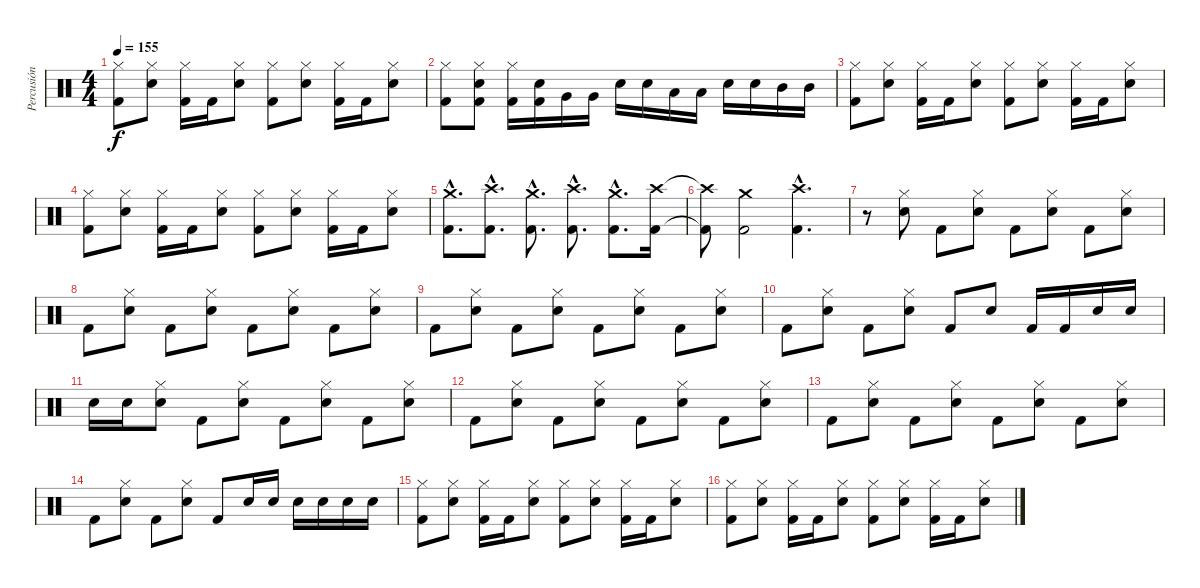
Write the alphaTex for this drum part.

\track ("Percusión" "Percusión") {instrument percussion}
\staff {score}
\articulation defaults
\ts (4 4)
\tempo 155
\clef neutral
\ks c
("Kick (hit) 2" "Hi-Hat (closed)").8{dy f} ("Electric Snare (hit)" "Hi-Hat (closed)").8 ("Kick (hit) 2" "Hi-Hat (closed)").16 "Kick (hit) 2".16 ("Electric Snare (hit)" "Hi-Hat (closed)").8 ("Kick (hit) 2" "Hi-Hat (closed)").8 ("Electric Snare (hit)" "Hi-Hat (closed)").8 ("Kick (hit) 2" "Hi-Hat (closed)").16 "Kick (hit) 2".16 ("Electric Snare (hit)" "Hi-Hat (closed)").8 |
("Kick (hit) 2" "Hi-Hat (closed)").8 ("Kick (hit) 2" "Hi-Hat (closed)" "Electric Snare (hit)").8 ("Kick (hit) 2" "Hi-Hat (closed)").16 ("Kick (hit) 2" "Electric Snare (hit)").16 "Very Low Tom (hit)".16 "Very Low Tom (hit)".16 "Electric Snare (hit)".16 "Electric Snare (hit)".16 "Low Tom (hit)".16 "Low Tom (hit)".16 "Electric Snare (hit)".16 "Electric Snare (hit)".16 "Mid Tom (hit)".16 "Mid Tom (hit)".16 |
("Kick (hit) 2" "Hi-Hat (closed)").8 ("Electric Snare (hit)" "Hi-Hat (closed)").8 ("Kick (hit) 2" "Hi-Hat (closed)").16 "Kick (hit) 2".16 ("Electric Snare (hit)" "Hi-Hat (closed)").8 ("Kick (hit) 2" "Hi-Hat (closed)").8 ("Electric Snare (hit)" "Hi-Hat (closed)").8 ("Kick (hit) 2" "Hi-Hat (closed)").16 "Kick (hit) 2".16 ("Electric Snare (hit)" "Hi-Hat (closed)").8 |
("Kick (hit) 2" "Hi-Hat (closed)").8 ("Electric Snare (hit)" "Hi-Hat (closed)").8 ("Kick (hit) 2" "Hi-Hat (closed)").16 "Kick (hit) 2".16 ("Electric Snare (hit)" "Hi-Hat (closed)").8 ("Kick (hit) 2" "Hi-Hat (closed)").8 ("Electric Snare (hit)" "Hi-Hat (closed)").8 ("Kick (hit) 2" "Hi-Hat (closed)").16 "Kick (hit) 2".16 ("Electric Snare (hit)" "Hi-Hat (closed)").8 |
("Kick (hit) 2"{hac} "Crash medium (hit)"{hac}).8{d} ("Kick (hit) 2"{hac} "Crash high (hit)"{hac}).8{d} ("Kick (hit) 2"{hac} "Crash medium (hit)"{hac}).8{d} ("Kick (hit) 2"{hac} "Crash high (hit)"{hac}).8{d} ("Kick (hit) 2"{hac} "Crash medium (hit)"{hac}).8{d} ("Kick (hit) 2" "Crash high (hit)").16 |
("Kick (hit) 2"{t} "Crash high (hit)"{t}).8 ("Kick (hit) 2" "Crash medium (hit)").2 ("Kick (hit) 2"{hac} "Crash high (hit)"{hac}).4{d} |
r.8 ("Electric Snare (hit)" "Hi-Hat (closed)").8 "Kick (hit) 2".8 ("Electric Snare (hit)" "Hi-Hat (closed)").8 "Kick (hit) 2".8 ("Electric Snare (hit)" "Hi-Hat (closed)").8 "Kick (hit) 2".8 ("Electric Snare (hit)" "Hi-Hat (closed)").8 |
"Kick (hit) 2".8 ("Electric Snare (hit)" "Hi-Hat (closed)").8 "Kick (hit) 2".8 ("Electric Snare (hit)" "Hi-Hat (closed)").8 "Kick (hit) 2".8 ("Electric Snare (hit)" "Hi-Hat (closed)").8 "Kick (hit) 2".8 ("Electric Snare (hit)" "Hi-Hat (closed)").8 |
"Kick (hit) 2".8 ("Electric Snare (hit)" "Hi-Hat (closed)").8 "Kick (hit) 2".8 ("Electric Snare (hit)" "Hi-Hat (closed)").8 "Kick (hit) 2".8 ("Electric Snare (hit)" "Hi-Hat (closed)").8 "Kick (hit) 2".8 ("Electric Snare (hit)" "Hi-Hat (closed)").8 |
"Kick (hit) 2".8 ("Electric Snare (hit)" "Hi-Hat (closed)").8 "Kick (hit) 2".8 ("Electric Snare (hit)" "Hi-Hat (closed)").8 "Kick (hit) 2".8 "Electric Snare (hit)".8 "Kick (hit) 2".16 "Kick (hit) 2".16 "Electric Snare (hit)".16 "Electric Snare (hit)".16 |
"Electric Snare (hit)".16 "Electric Snare (hit)".16 ("Electric Snare (hit)" "Hi-Hat (closed)").8 "Kick (hit) 2".8 ("Electric Snare (hit)" "Hi-Hat (closed)").8 "Kick (hit) 2".8 ("Electric Snare (hit)" "Hi-Hat (closed)").8 "Kick (hit) 2".8 ("Electric Snare (hit)" "Hi-Hat (closed)").8 |
"Kick (hit) 2".8 ("Electric Snare (hit)" "Hi-Hat (closed)").8 "Kick (hit) 2".8 ("Electric Snare (hit)" "Hi-Hat (closed)").8 "Kick (hit) 2".8 ("Electric Snare (hit)" "Hi-Hat (closed)").8 "Kick (hit) 2".8 ("Electric Snare (hit)" "Hi-Hat (closed)").8 |
"Kick (hit) 2".8 ("Electric Snare (hit)" "Hi-Hat (closed)").8 "Kick (hit) 2".8 ("Electric Snare (hit)" "Hi-Hat (closed)").8 "Kick (hit) 2".8 ("Electric Snare (hit)" "Hi-Hat (closed)").8 "Kick (hit) 2".8 ("Electric Snare (hit)" "Hi-Hat (closed)").8 |
"Kick (hit) 2".8 ("Electric Snare (hit)" "Hi-Hat (closed)").8 "Kick (hit) 2".8 ("Electric Snare (hit)" "Hi-Hat (closed)").8 "Kick (hit) 2".8 "Electric Snare (hit)".16 "Electric Snare (hit)".16 "Electric Snare (hit)".16 "Electric Snare (hit)".16 "Electric Snare (hit)".16 "Electric Snare (hit)".16 |
("Kick (hit) 2" "Hi-Hat (closed)").8 ("Electric Snare (hit)" "Hi-Hat (closed)").8 ("Kick (hit) 2" "Hi-Hat (closed)").16 "Kick (hit) 2".16 ("Electric Snare (hit)" "Hi-Hat (closed)").8 ("Kick (hit) 2" "Hi-Hat (closed)").8 ("Electric Snare (hit)" "Hi-Hat (closed)").8 ("Kick (hit) 2" "Hi-Hat (closed)").16 "Kick (hit) 2".16 ("Electric Snare (hit)" "Hi-Hat (closed)").8 |
("Kick (hit) 2" "Hi-Hat (closed)").8 ("Electric Snare (hit)" "Hi-Hat (closed)").8 ("Kick (hit) 2" "Hi-Hat (closed)").16 "Kick (hit) 2".16 ("Electric Snare (hit)" "Hi-Hat (closed)").8 ("Kick (hit) 2" "Hi-Hat (closed)").8 ("Electric Snare (hit)" "Hi-Hat (closed)").8 ("Kick (hit) 2" "Hi-Hat (closed)").16 "Kick (hit) 2".16 ("Electric Snare (hit)" "Hi-Hat (closed)").8
